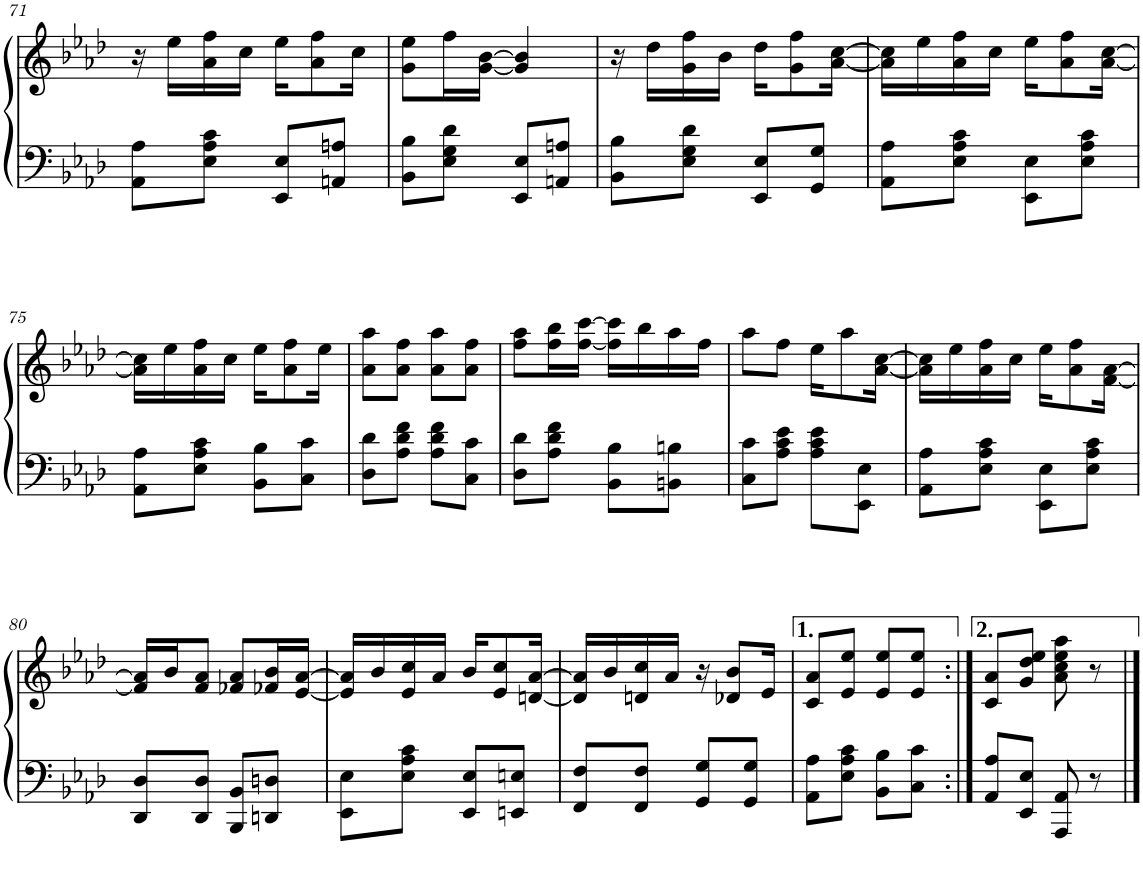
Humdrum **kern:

**kern	**kern
*part1	*part1
*staff2	*staff1
*I"Piano	*
*I'Pno	*
!!LO:PB:g=z
*clefF4	*clefG2
*k[b-e-a-d-]	*k[b-e-a-d-]
*M2/4	*M2/4
=71	=71
8AA-\ 8A-\L	16r
.	16ee-\LL
8E-\ 8A-\ 8c\J	16a-\ 16ff\
.	16cc\JJ
8EE-/ 8E-/L	16ee-\KL
.	8a-\ 8ff\
8AAn/ 8An/J	.
.	16cc\Jk
=72	=72
8BB-\ 8B-\L	8g\ 8ee-\L
8E-\ 8G\ 8d-\J	16ff\L
.	[<16g\ [16b-\JJ
8EE-/ 8E-/L	4g/] 4b-/]
8AAn/ 8An/J	.
=73	=73
8BB-\ 8B-\L	16r
.	16dd-\LL
8E-\ 8G\ 8d-\J	16g\ 16ff\
.	16b-\JJ
8EE-/ 8E-/L	16dd-\KL
.	8g\ 8ff\
8GG/ 8G/J	.
.	[<16a-\ [16cc\Jk
=74	=74
8AA-\ 8A-\L	16a-\] 16cc\]LL
.	16ee-\
8E-\ 8A-\ 8c\J	16a-\ 16ff\
.	16cc\JJ
8EE-\ 8E-\L	16ee-\KL
.	8a-\ 8ff\
8E-\ 8A-\ 8c\J	.
.	[<16a-\ [16cc\Jk
!!LO:LB:g=z
=75	=75
8AA-\ 8A-\L	16a-\] 16cc\]LL
.	16ee-\
8E-\ 8A-\ 8c\J	16a-\ 16ff\
.	16cc\JJ
8BB-\ 8B-\L	16ee-\KL
.	8a-\ 8ff\
8C\ 8c\J	.
.	16ee-\Jk
=76	=76
8D-\ 8d-\L	8a-\ 8aa-\L
8A-\ 8d-\ 8f\J	8a-\ 8ff\J
8A-\ 8d-\ 8f\L	8a-\ 8aa-\L
8C\ 8c\J	8a-\ 8ff\J
=77	=77
8D-\ 8d-\L	8ff\ 8aa-\L
8A-\ 8d-\ 8f\J	16ff\ 16bb-\L
.	[<16ff\ [16ccc\JJ
8BB-\ 8B-\L	16ff\] 16ccc\]LL
.	16bb-\
8BBn\ 8Bn\J	16aa-\
.	16ff\JJ
=78	=78
8C\ 8c\L	8aa-\L
8A-\ 8c\ 8e-\J	8ff\J
8A-\ 8c\ 8e-\L	16ee-\KL
.	8aa-\
8EE-\ 8E-\J	.
.	[<16a-\ [16cc\Jk
=79	=79
8AA-\ 8A-\L	16a-\] 16cc\]LL
.	16ee-\
8E-\ 8A-\ 8c\J	16a-\ 16ff\
.	16cc\JJ
8EE-\ 8E-\L	16ee-\KL
.	8a-\ 8ff\
8E-\ 8A-\ 8c\J	.
.	[<16f\ [16a-\Jk
!!LO:LB:g=z
=80	=80
8DD-/ 8D-/L	16f/] 16a-/]LL
.	16b-/J
8DD-/ 8D-/J	8f/ 8a-/J
8BBB-/ 8BB-/L	8f-X/ 8a-/L
8DDn/ 8Dn/J	16f-X/ 16b-/L
.	[16e-/ [>16a-/JJ
=81	=81
8EE-\ 8E-\L	16e-/] 16a-/]LL
.	16b-/
8E-\ 8A-\ 8c\J	16e-/ 16cc/
.	16a-/JJ
8EE-/ 8E-/L	16b-/KL
.	8e-/ 8cc/
8EEn/ 8En/J	.
.	[16dn/ [>16a-/Jk
=82	=82
8FF/ 8F/L	16d/] 16a-/]LL
.	16b-/
8FF/ 8F/J	16dn/ 16cc/
.	16a-/JJ
8GG/ 8G/L	16r
.	8d-X/ 8b-/L
8GG/ 8G/J	.
.	16e-/Jk
=83	=83
8AA-\ 8A-\L	8c/ 8a-/L
8E-\ 8A-\ 8c\J	8e-/ 8ee-/J
8BB-\ 8B-\L	8e-/ 8ee-/L
8C\ 8c\J	8e-/ 8ee-/J
=84:|!	=84:|!
8AA-/ 8A-/L	8c/ 8a-/L
8EE-/ 8E-/J	8g/ 8dd-/ 8ee-/J
8AAA-/ 8AA-/	8a-\ 8cc\ 8ee-\ 8aa-\
8r	8r
==	==
*-	*-
